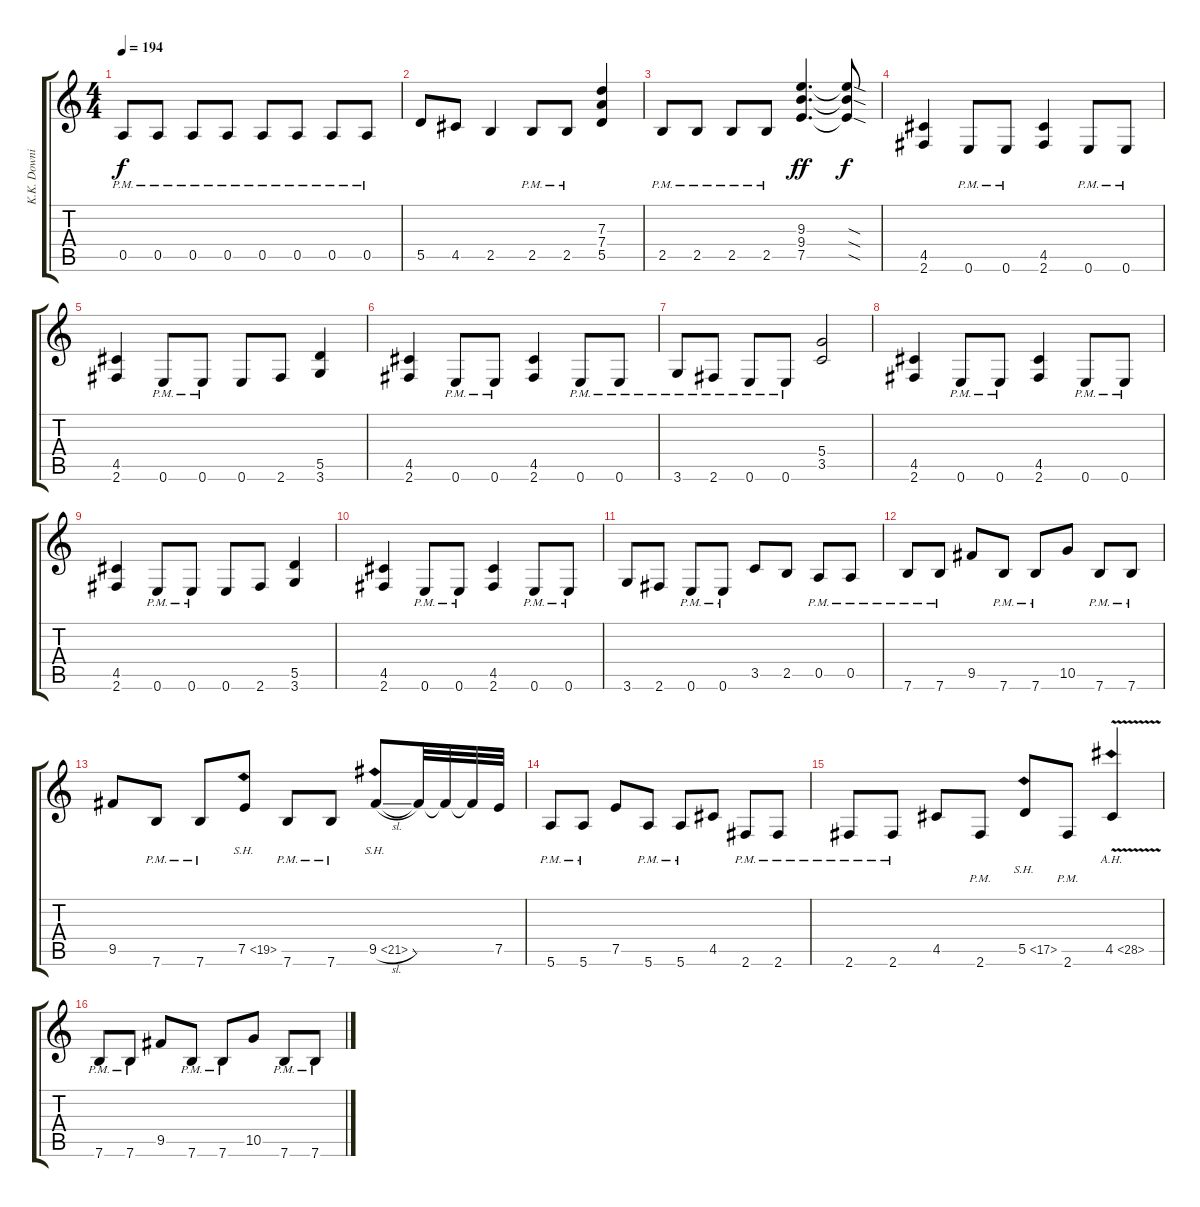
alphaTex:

\track ("K.K. Downing" "K.K. Downi") {instrument distortionguitar}
\staff {score tabs}
\tuning (E4 B3 G3 D3 A2 E2) {hide}
\ts (4 4)
\tempo 194
\clef g2
\ks c
0.5{pm}.8{dy f} 0.5{pm}.8 0.5{pm}.8 0.5{pm}.8 0.5{pm}.8 0.5{pm}.8 0.5{pm}.8 0.5{pm}.8 |
5.5.8 4.5.8 2.5.4 2.5{pm}.8 2.5{pm}.8 (7.3 7.4 5.5).4 |
2.5{pm}.8 2.5{pm}.8 2.5{pm}.8 2.5{pm}.8 (9.3 9.4 7.5).4{d dy ff} (9.3{sod t} 9.4{sod t} 7.5{sod t}).8{dy f} |
(4.5 2.6).4 0.6{pm}.8 0.6{pm}.8 (4.5 2.6).4 0.6{pm}.8 0.6{pm}.8 |
(4.5 2.6).4 0.6{pm}.8 0.6{pm}.8 0.6.8 2.6.8 (5.5 3.6).4 |
(4.5 2.6).4 0.6{pm}.8 0.6{pm}.8 (4.5 2.6).4 0.6{pm}.8 0.6{pm}.8 |
3.6{pm}.8 2.6{pm}.8 0.6{pm}.8 0.6{pm}.8 (5.4 3.5).2 |
(4.5 2.6).4 0.6{pm}.8 0.6{pm}.8 (4.5 2.6).4 0.6{pm}.8 0.6{pm}.8 |
(4.5 2.6).4 0.6{pm}.8 0.6{pm}.8 0.6.8 2.6.8 (5.5 3.6).4 |
(4.5 2.6).4 0.6{pm}.8 0.6{pm}.8 (4.5 2.6).4 0.6{pm}.8 0.6{pm}.8 |
3.6.8 2.6.8 0.6{pm}.8 0.6{pm}.8 3.5.8 2.5.8 0.5{pm}.8 0.5{pm}.8 |
7.6{pm}.8 7.6{pm}.8 9.5.8 7.6{pm}.8 7.6{pm}.8 10.5.8 7.6{pm}.8 7.6{pm}.8 |
9.5.8 7.6{pm}.8 7.6{pm}.8 7.5{sh 12}.8 7.6{pm}.8 7.6{pm}.8 9.5{sh 12 sl}.8 9.5{t}.32 9.5{t}.32 9.5{t}.32 7.5.32 |
5.6{pm}.8 5.6{pm}.8 7.5.8 5.6{pm}.8 5.6{pm}.8 4.5.8 2.6{pm}.8 2.6{pm}.8 |
2.6{pm}.8 2.6{pm}.8 4.5.8 2.6{pm}.8 5.5{sh 12}.8 2.6{pm}.8 4.5{ah 24 v}.4 |
7.6{pm}.8 7.6{pm}.8 9.5.8 7.6{pm}.8 7.6{pm}.8 10.5.8 7.6{pm}.8 7.6{pm}.8
